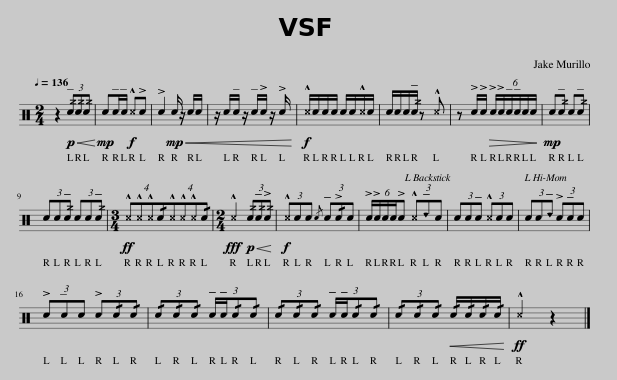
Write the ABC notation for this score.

X:1
L:1/8
Q:1/4=136
M:2/4
I:linebreak $
K:C
V:1 perc
K:none
V:1
 z2!p!!<(! (3!tenuto!ccc |!mp! c!<)!!tenuto!c/!tenuto!c/!f! !^!c!>!c | !>!c2!mp!!<(! c/ z/ c/c/ | z/ c/!tenuto!c/ z/ !tenuto!c/!>!c/ z/ !>!c/!<)! |!f! !^!c/c/c/c/ c/c/!^!c/c/ | %5
 c/c/c/!tenuto!c/ z !^!c | z !>!c/!>!c/!>(! (6:4:6!>!c/!>!c/!tenuto!c/!tenuto!c/c/c/!>)! |!mp! c!tenuto!c c!tenuto!c |$ (3cc!tenuto!c (3cc!tenuto!c |[M:3/4]!ff! (4:3:4!^!c!^!c!^!c!/!c(4:3:4!^!c!^!c!^!c!/!c | %10
[M:2/4]!fff! !^!c2!p!!<(! (3c!tenuto!c!>!c!<)! |!f! (3!^!ccc{/c} (3!tenuto!c!/!!>!cc | (6:4:5!>!c/!>!c/c/c/!>!c (3!^!c!tenuto!dc | (3cc!tenuto!c (3!^!ccc | (3cc!tenuto!d (3!>!c!tenuto!cc |$ %15
 (3!>!c!tenuto!cc (3!>!c!/!c!/!c | (3!/!c!/!c!/!c (3:2:4!tenuto!c/!tenuto!c/!/!c!/!c | (3!/!c!/!c!/!c (3:2:4!tenuto!c/!tenuto!c/!/!c!/!c | (3!/!c!/!c!/!c!<(! !/!c/!/!c/!/!c/!/!c/!<)! |!ff! !^!c2 z2 |] %20
